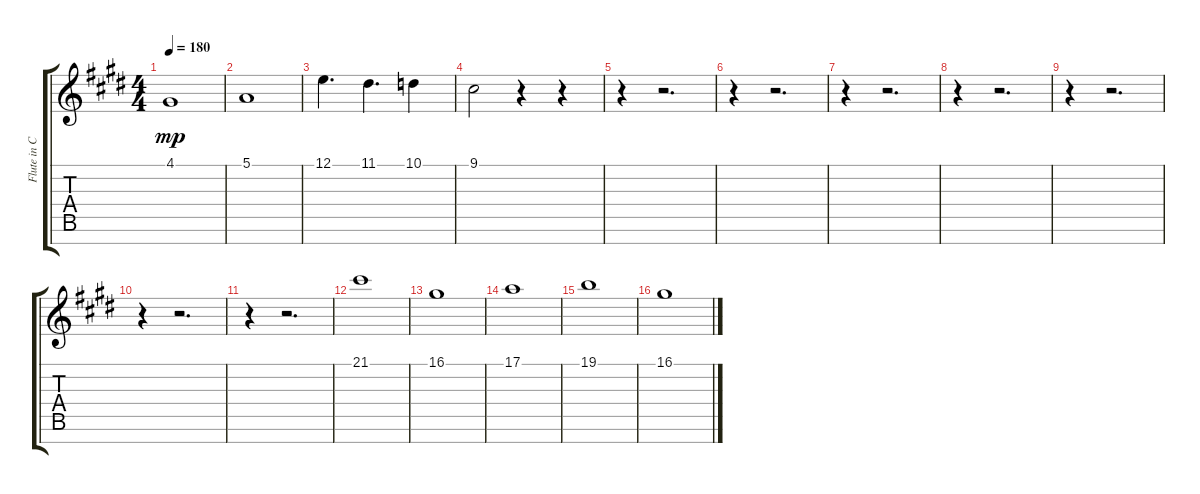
\track ("Flute in C" "Flute in C") {instrument flute}
\staff {score tabs}
\tuning (E4 B3 G3 D3 A2 E2 B1) {hide}
\ts (4 4)
\tempo 180
\clef g2
\ks e
4.1.1{dy mp} |
5.1.1 |
12.1.4{d} 11.1.4{d} 10.1.4 |
9.1.2 r.4 r.4 |
r.4 r.2{d} |
r.4 r.2{d} |
r.4 r.2{d} |
r.4 r.2{d} |
r.4 r.2{d} |
r.4 r.2{d} |
r.4 r.2{d} |
21.1.1 |
16.1.1 |
17.1.1 |
19.1.1 |
16.1.1
